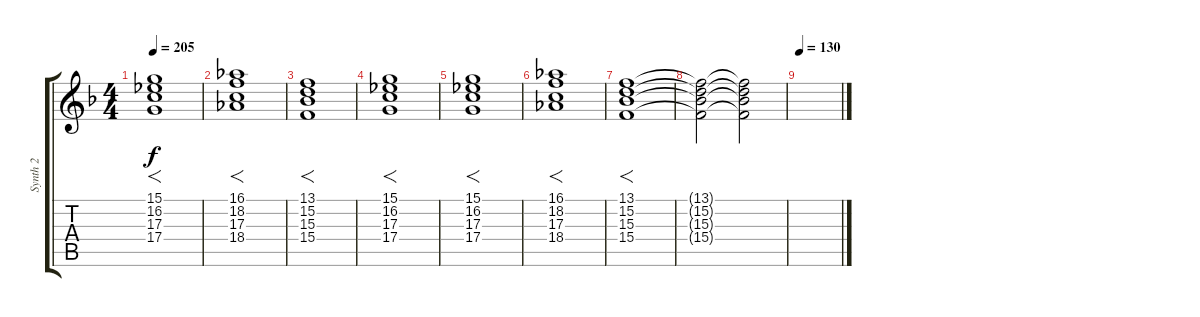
\track ("Synth 2" "Synth 2") {instrument pad4choir}
\staff {score tabs}
\tuning (E4 B3 G3 D3 A2 E2) {hide}
\ts (4 4)
\tempo 205
\clef g2
\ks f
(15.1 16.2 17.3 17.4).1{f dy f} |
(16.1 18.2 17.3 18.4).1{f} |
(13.1 15.2 15.3 15.4).1{f} |
(15.1 16.2 17.3 17.4).1{f} |
(15.1 16.2 17.3 17.4).1{f} |
(16.1 18.2 17.3 18.4).1{f} |
(13.1 15.2 15.3 15.4).1{f} |
(13.1{t} 15.2{t} 15.3{t} 15.4{t}).2 (13.1{t} 15.2{t} 15.3{t} 15.4{t}).2 |
\tempo 130
